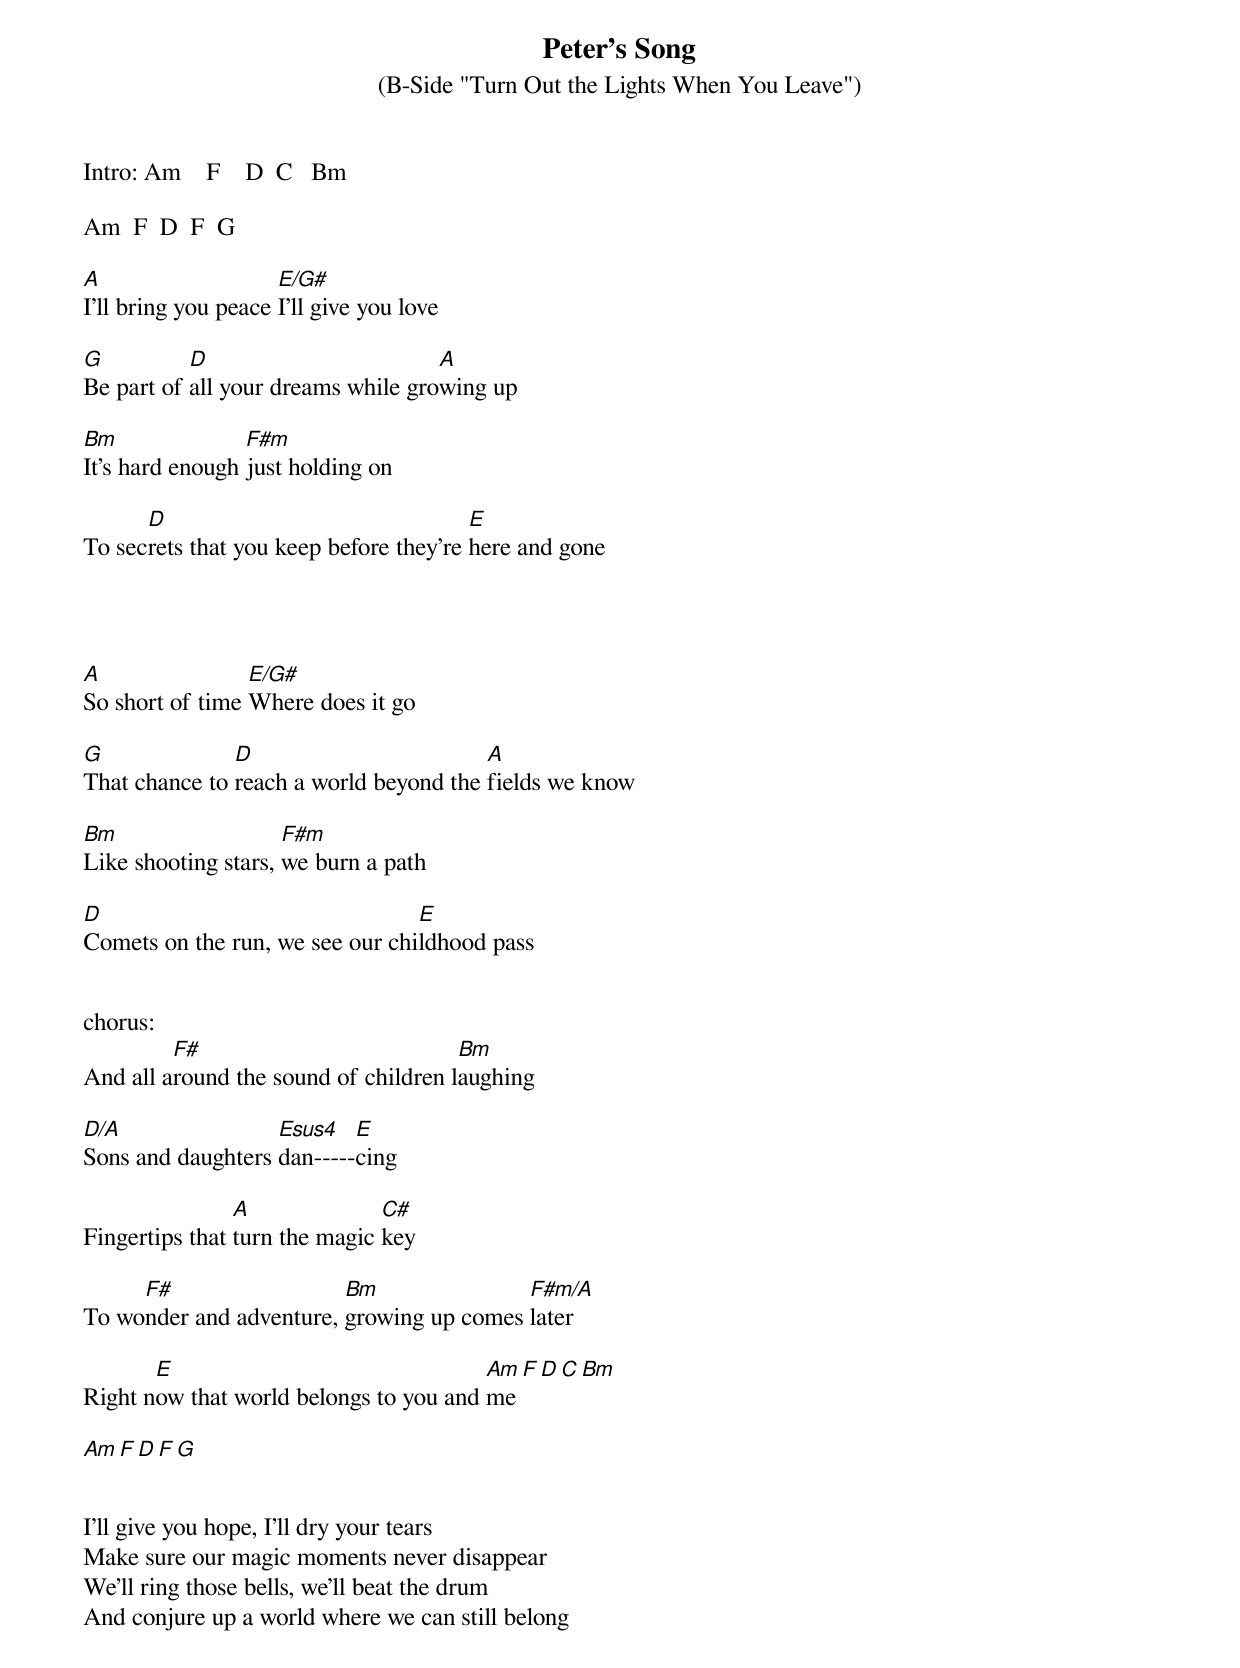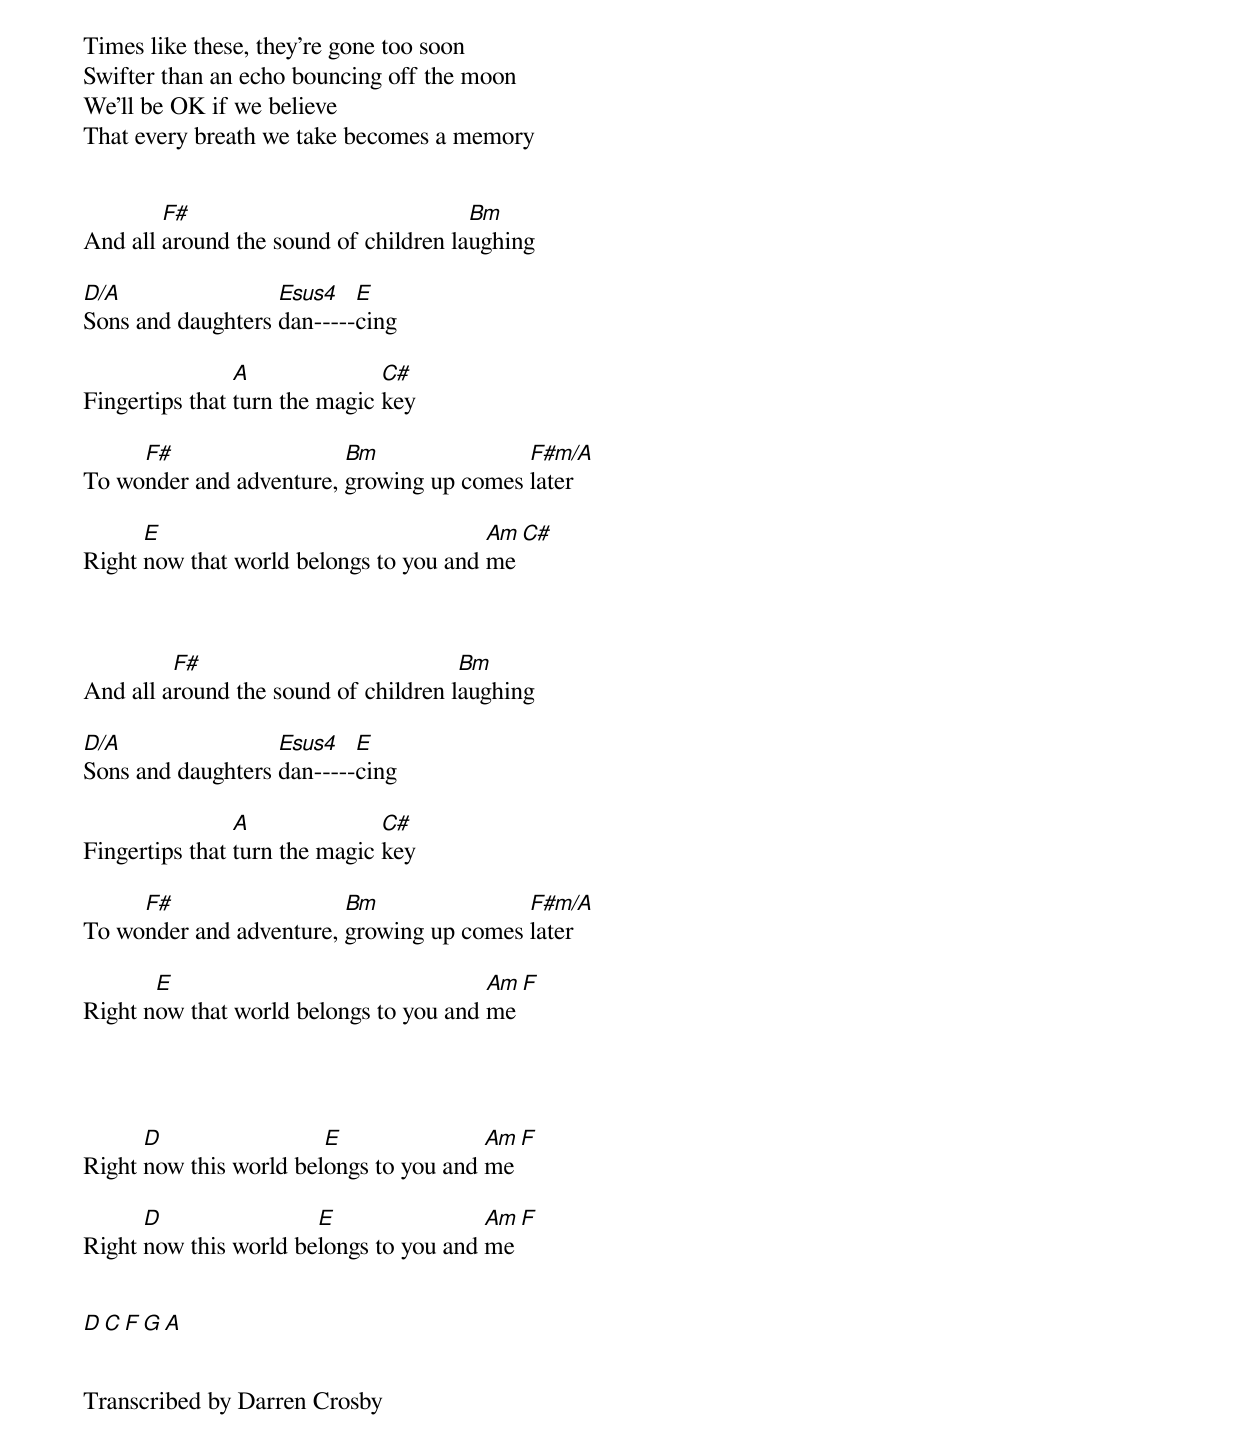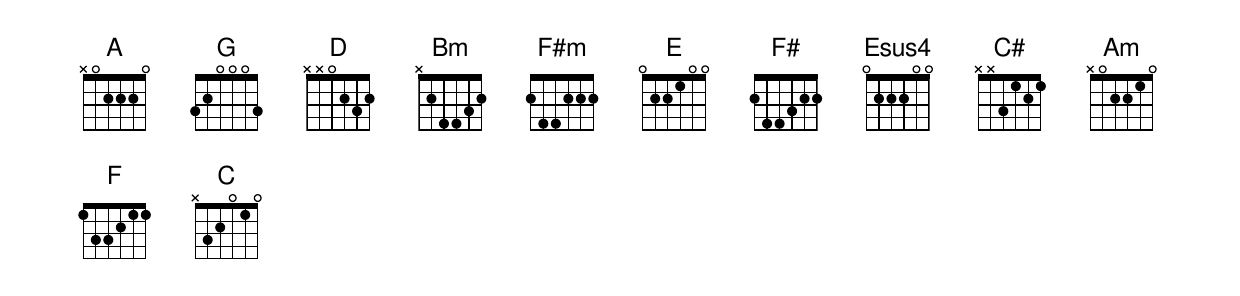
Peter's Song
(B-Side "Turn Out the Lights When You Leave")

Intro: Am    F    D  C   Bm

Am  F  D  F  G

A                    E/G#
I'll bring you peace I'll give you love

G          D                        A
Be part of all your dreams while growing up

Bm               F#m
It's hard enough just holding on

      D                                 E
To secrets that you keep before they're here and gone




A                E/G#
So short of time Where does it go

G              D                        A
That chance to reach a world beyond the fields we know

Bm                   F#m
Like shooting stars, we burn a path

D                                E
Comets on the run, we see our childhood pass


chorus:
         F#                           Bm
And all around the sound of children laughing

D/A                Esus4   E
Sons and daughters dan-----cing

                A              C#
Fingertips that turn the magic key

     F#                  Bm               F#m/A
To wonder and adventure, growing up comes later

       E                                Am   F    D C  Bm
Right now that world belongs to you and me

Am       F          D          F          G


I'll give you hope, I'll dry your tears
Make sure our magic moments never disappear
We'll ring those bells, we'll beat the drum
And conjure up a world where we can still belong

Times like these, they're gone too soon
Swifter than an echo bouncing off the moon
We'll be OK if we believe
That every breath we take becomes a memory


        F#                             Bm
And all around the sound of children laughing

D/A                Esus4   E
Sons and daughters dan-----cing

                A              C#
Fingertips that turn the magic key

     F#                  Bm               F#m/A
To wonder and adventure, growing up comes later

      E                                 Am C#
Right now that world belongs to you and me



         F#                           Bm
And all around the sound of children laughing

D/A                Esus4   E
Sons and daughters dan-----cing

                A              C#
Fingertips that turn the magic key

     F#                  Bm               F#m/A
To wonder and adventure, growing up comes later

       E                                Am F
Right now that world belongs to you and me




      D                 E               Am     F
Right now this world belongs to you and me

      D                E                Am     F
Right now this world belongs to you and me


D          C          F          G          A


Transcribed by Darren Crosby
